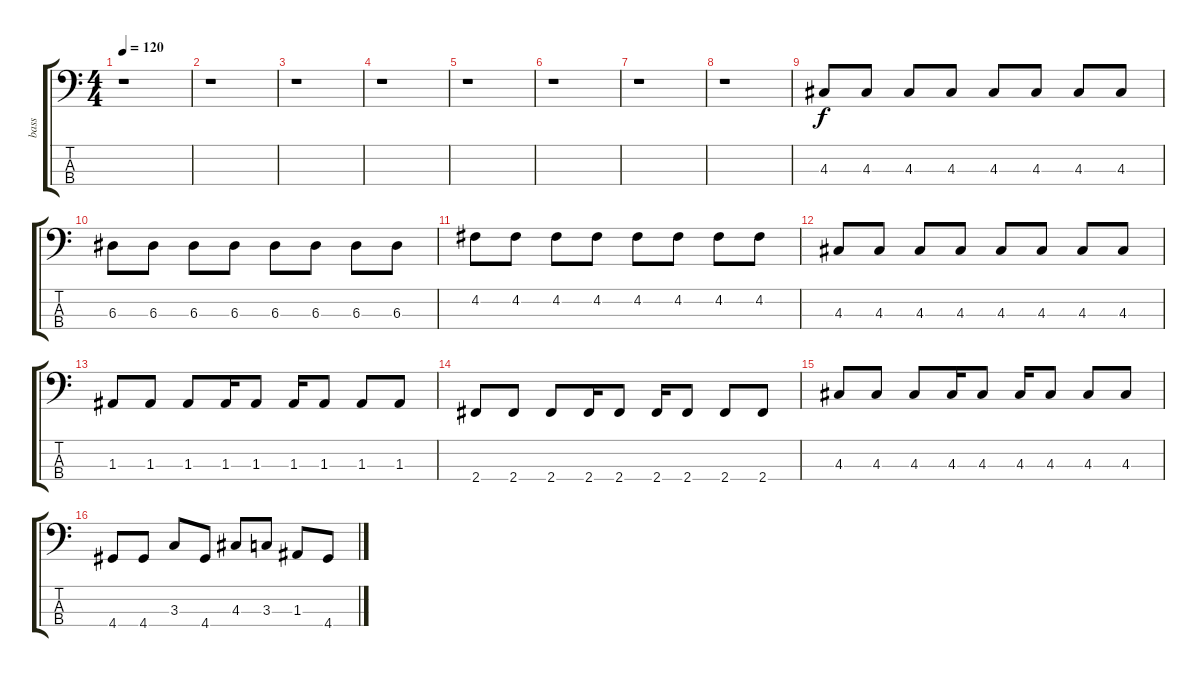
\track ("bass" "bass") {instrument electricbasspick}
\staff {score tabs}
\tuning (G2 D2 A1 E1) {hide}
\ts (4 4)
\tempo 120
\clef f4
\ks c
r.1{dy f instrument electricbasspick} |
r.1 |
r.1 |
r.1 |
r.1 |
r.1 |
r.1 |
r.1 |
4.3.8 4.3.8 4.3.8 4.3.8 4.3.8 4.3.8 4.3.8 4.3.8 |
6.3.8 6.3.8 6.3.8 6.3.8 6.3.8 6.3.8 6.3.8 6.3.8 |
4.2.8 4.2.8 4.2.8 4.2.8 4.2.8 4.2.8 4.2.8 4.2.8 |
4.3.8 4.3.8 4.3.8 4.3.8 4.3.8 4.3.8 4.3.8 4.3.8 |
1.3.8 1.3.8 1.3.8 1.3.16 1.3.8 1.3.16 1.3.8 1.3.8 1.3.8 |
2.4.8 2.4.8 2.4.8 2.4.16 2.4.8 2.4.16 2.4.8 2.4.8 2.4.8 |
4.3.8 4.3.8 4.3.8 4.3.16 4.3.8 4.3.16 4.3.8 4.3.8 4.3.8 |
4.4.8 4.4.8 3.3.8 4.4.8 4.3.8 3.3.8 1.3.8 4.4.8
